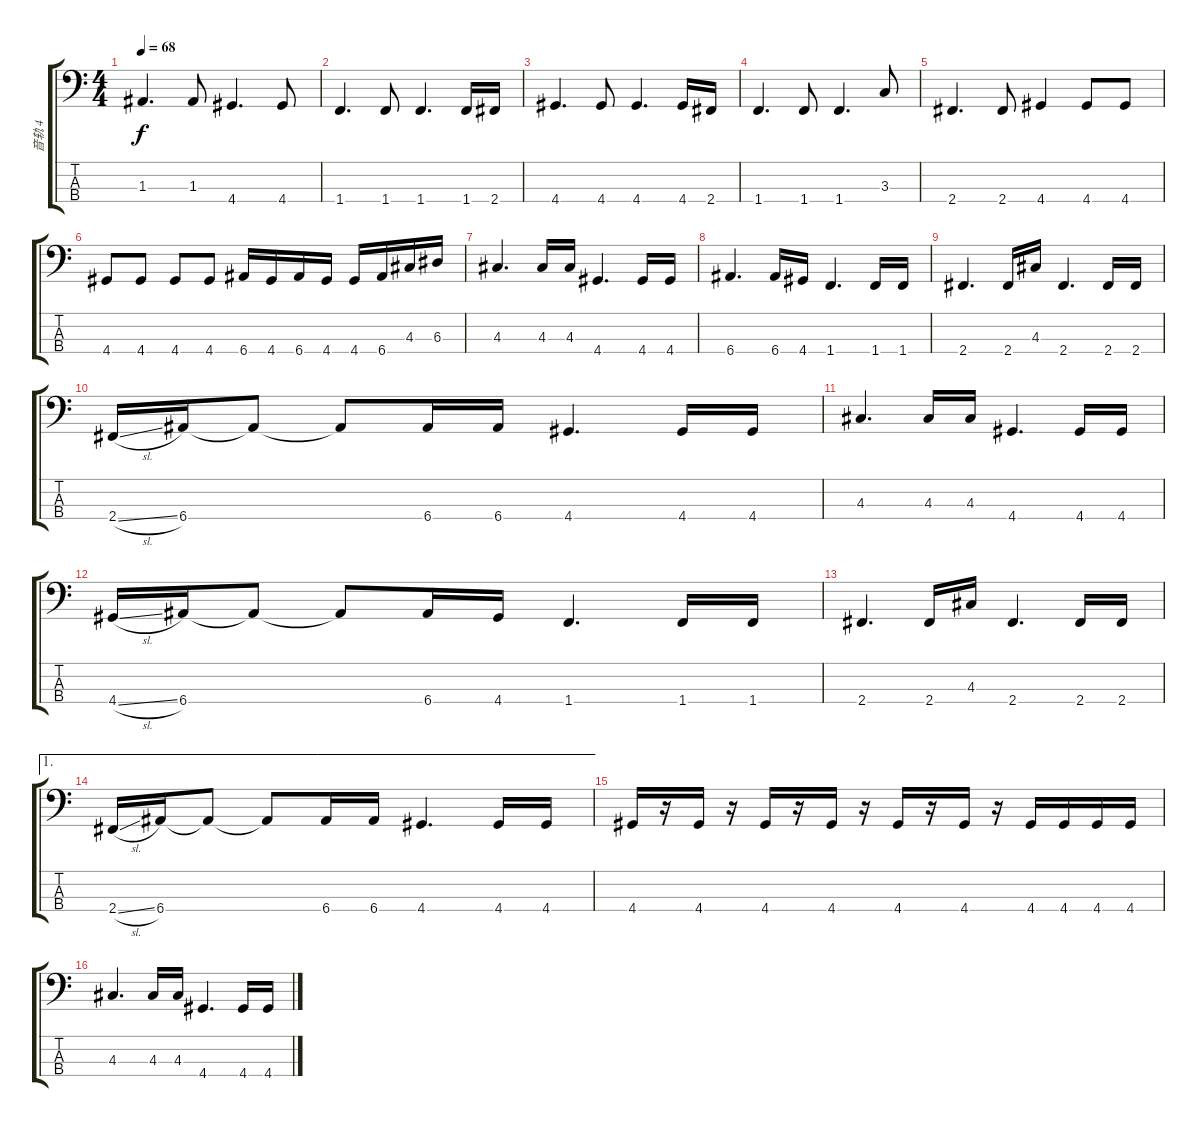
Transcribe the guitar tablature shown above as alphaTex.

\track ("音轨 4" "音轨 4") {instrument acousticbass}
\staff {score tabs}
\tuning (G2 D2 A1 E1) {hide}
\ts (4 4)
\tempo 68
\clef f4
\ks c
1.3.4{d dy f} 1.3.8 4.4.4{d} 4.4.8 |
1.4.4{d} 1.4.8 1.4.4{d} 1.4.16 2.4.16 |
4.4.4{d} 4.4.8 4.4.4{d} 4.4.16 2.4.16 |
1.4.4{d} 1.4.8 1.4.4{d} 3.3.8 |
2.4.4{d} 2.4.8 4.4.4 4.4.8 4.4.8 |
4.4.8 4.4.8 4.4.8 4.4.8 6.4.16 4.4.16 6.4.16 4.4.16 4.4.16 6.4.16 4.3.16 6.3.16 |
4.3.4{d} 4.3.16 4.3.16 4.4.4{d} 4.4.16 4.4.16 |
6.4.4{d} 6.4.16 4.4.16 1.4.4{d} 1.4.16 1.4.16 |
2.4.4{d} 2.4.16 4.3.16 2.4.4{d} 2.4.16 2.4.16 |
2.4{sl}.16 6.4.16 6.4{t}.8 6.4{t}.8 6.4.16 6.4.16 4.4.4{d} 4.4.16 4.4.16 |
4.3.4{d} 4.3.16 4.3.16 4.4.4{d} 4.4.16 4.4.16 |
4.4{sl}.16 6.4.16 6.4{t}.8 6.4{t}.8 6.4.16 4.4.16 1.4.4{d} 1.4.16 1.4.16 |
2.4.4{d} 2.4.16 4.3.16 2.4.4{d} 2.4.16 2.4.16 |
\ae 1
2.4{sl}.16 6.4.16 6.4{t}.8 6.4{t}.8 6.4.16 6.4.16 4.4.4{d} 4.4.16 4.4.16 |
4.4.16 r.16 4.4.16 r.16 4.4.16 r.16 4.4.16 r.16 4.4.16 r.16 4.4.16 r.16 4.4.16 4.4.16 4.4.16 4.4.16 |
4.3.4{d} 4.3.16 4.3.16 4.4.4{d} 4.4.16 4.4.16
